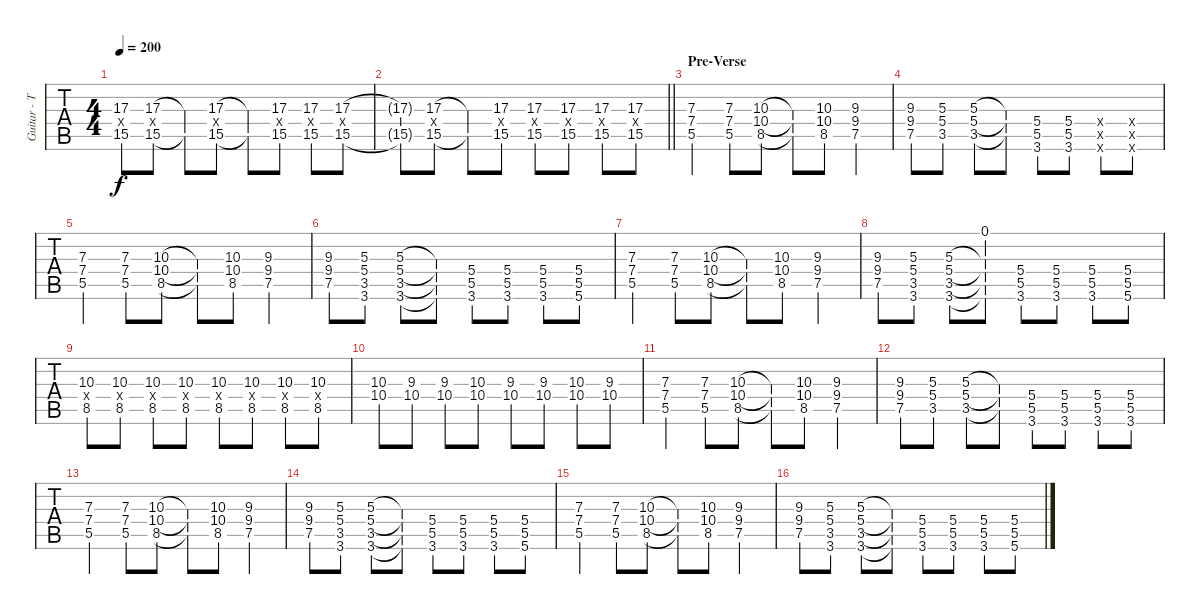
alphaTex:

\track ("Guitar - Todd Mohney" "Guitar - T") {instrument distortionguitar}
\staff {tabs}
\tuning (Eb4 Bb3 Gb3 Db3 Ab2 Eb2) {hide}
\ts (4 4)
\tempo 200
\clef g2
\ks c
(17.3 15.4{x} 15.5).8{dy f} (17.3 15.4{x} 15.5).8 (17.3{t} 15.5{t}).8 (17.3 15.4{x} 15.5).8 (17.3{t} 15.5{t}).8 (17.3 15.4{x} 15.5).8 (17.3 15.4{x} 15.5).8 (17.3 15.4{x} 15.5).8 |
\barLineRight lightlight
(17.3{t} 15.5{t}).8 (17.3 15.4{x} 15.5).8 (17.3{t} 15.5{t}).8 (17.3 15.4{x} 15.5).8 (17.3 15.4{x} 15.5).8 (17.3 15.4{x} 15.5).8 (17.3 15.4{x} 15.5).8 (17.3 15.4{x} 15.5).8 |
\section ("" "Pre-Verse")
(7.3 7.4 5.5).4 (7.3 7.4 5.5).8 (10.3 10.4 8.5).8 (10.3{t} 10.4{t} 8.5{t}).8 (10.3 10.4 8.5).8 (9.3 9.4 7.5).4 |
(9.3 9.4 7.5).8 (5.3 5.4 3.5).8 (5.3 5.4 3.5).8 (5.3{t} 5.4{t} 3.5{t}).8 (5.4 5.5 3.6).8 (5.4 5.5 3.6).8 (5.4{x} 5.5{x} 3.6{x}).8 (5.4{x} 5.5{x} 3.6{x}).8 |
(7.3 7.4 5.5).4 (7.3 7.4 5.5).8 (10.3 10.4 8.5).8 (10.3{t} 10.4{t} 8.5{t}).8 (10.3 10.4 8.5).8 (9.3 9.4 7.5).4 |
(9.3 9.4 7.5).8 (5.3 5.4 3.5 3.6).8 (5.3 5.4 3.5 3.6).8 (5.3{t} 5.4{t} 3.5{t} 3.6{t}).8 (5.4 5.5 3.6).8 (5.4 5.5 3.6).8 (5.4 5.5 3.6).8 (5.4 5.5 5.6).8 |
(7.3 7.4 5.5).4 (7.3 7.4 5.5).8 (10.3 10.4 8.5).8 (10.3{t} 10.4{t} 8.5{t}).8 (10.3 10.4 8.5).8 (9.3 9.4 7.5).4 |
(9.3 9.4 7.5).8 (5.3 5.4 3.5 3.6).8 (5.3 5.4 3.5 3.6).8 (0.1 5.3{t} 5.4{t} 3.5{t} 3.6{t}).8 (5.4 5.5 3.6).8 (5.4 5.5 3.6).8 (5.4 5.5 3.6).8 (5.4 5.5 5.6).8 |
(10.3 8.4{x} 8.5).8 (10.3 8.4{x} 8.5).8 (10.3 8.4{x} 8.5).8 (10.3 8.4{x} 8.5).8 (10.3 8.4{x} 8.5).8 (10.3 8.4{x} 8.5).8 (10.3 8.4{x} 8.5).8 (10.3 8.4{x} 8.5).8 |
(10.3 10.4).8 (9.3 10.4).8 (9.3 10.4).8 (10.3 10.4).8 (9.3 10.4).8 (9.3 10.4).8 (10.3 10.4).8 (9.3 10.4).8 |
(7.3 7.4 5.5).4 (7.3 7.4 5.5).8 (10.3 10.4 8.5).8 (10.3{t} 10.4{t} 8.5{t}).8 (10.3 10.4 8.5).8 (9.3 9.4 7.5).4 |
(9.3 9.4 7.5).8 (5.3 5.4 3.5).8 (5.3 5.4 3.5).8 (5.3{t} 5.4{t} 3.5{t}).8 (5.4 5.5 3.6).8 (5.4 5.5 3.6).8 (5.4 5.5 3.6).8 (5.4 5.5 3.6).8 |
(7.3 7.4 5.5).4 (7.3 7.4 5.5).8 (10.3 10.4 8.5).8 (10.3{t} 10.4{t} 8.5{t}).8 (10.3 10.4 8.5).8 (9.3 9.4 7.5).4 |
(9.3 9.4 7.5).8 (5.3 5.4 3.5 3.6).8 (5.3 5.4 3.5 3.6).8 (5.3{t} 5.4{t} 3.5{t} 3.6{t}).8 (5.4 5.5 3.6).8 (5.4 5.5 3.6).8 (5.4 5.5 3.6).8 (5.4 5.5 5.6).8 |
(7.3 7.4 5.5).4 (7.3 7.4 5.5).8 (10.3 10.4 8.5).8 (10.3{t} 10.4{t} 8.5{t}).8 (10.3 10.4 8.5).8 (9.3 9.4 7.5).4 |
(9.3 9.4 7.5).8 (5.3 5.4 3.5 3.6).8 (5.3 5.4 3.5 3.6).8 (5.3{t} 5.4{t} 3.5{t} 3.6{t}).8 (5.4 5.5 3.6).8 (5.4 5.5 3.6).8 (5.4 5.5 3.6).8 (5.4 5.5 5.6).8
